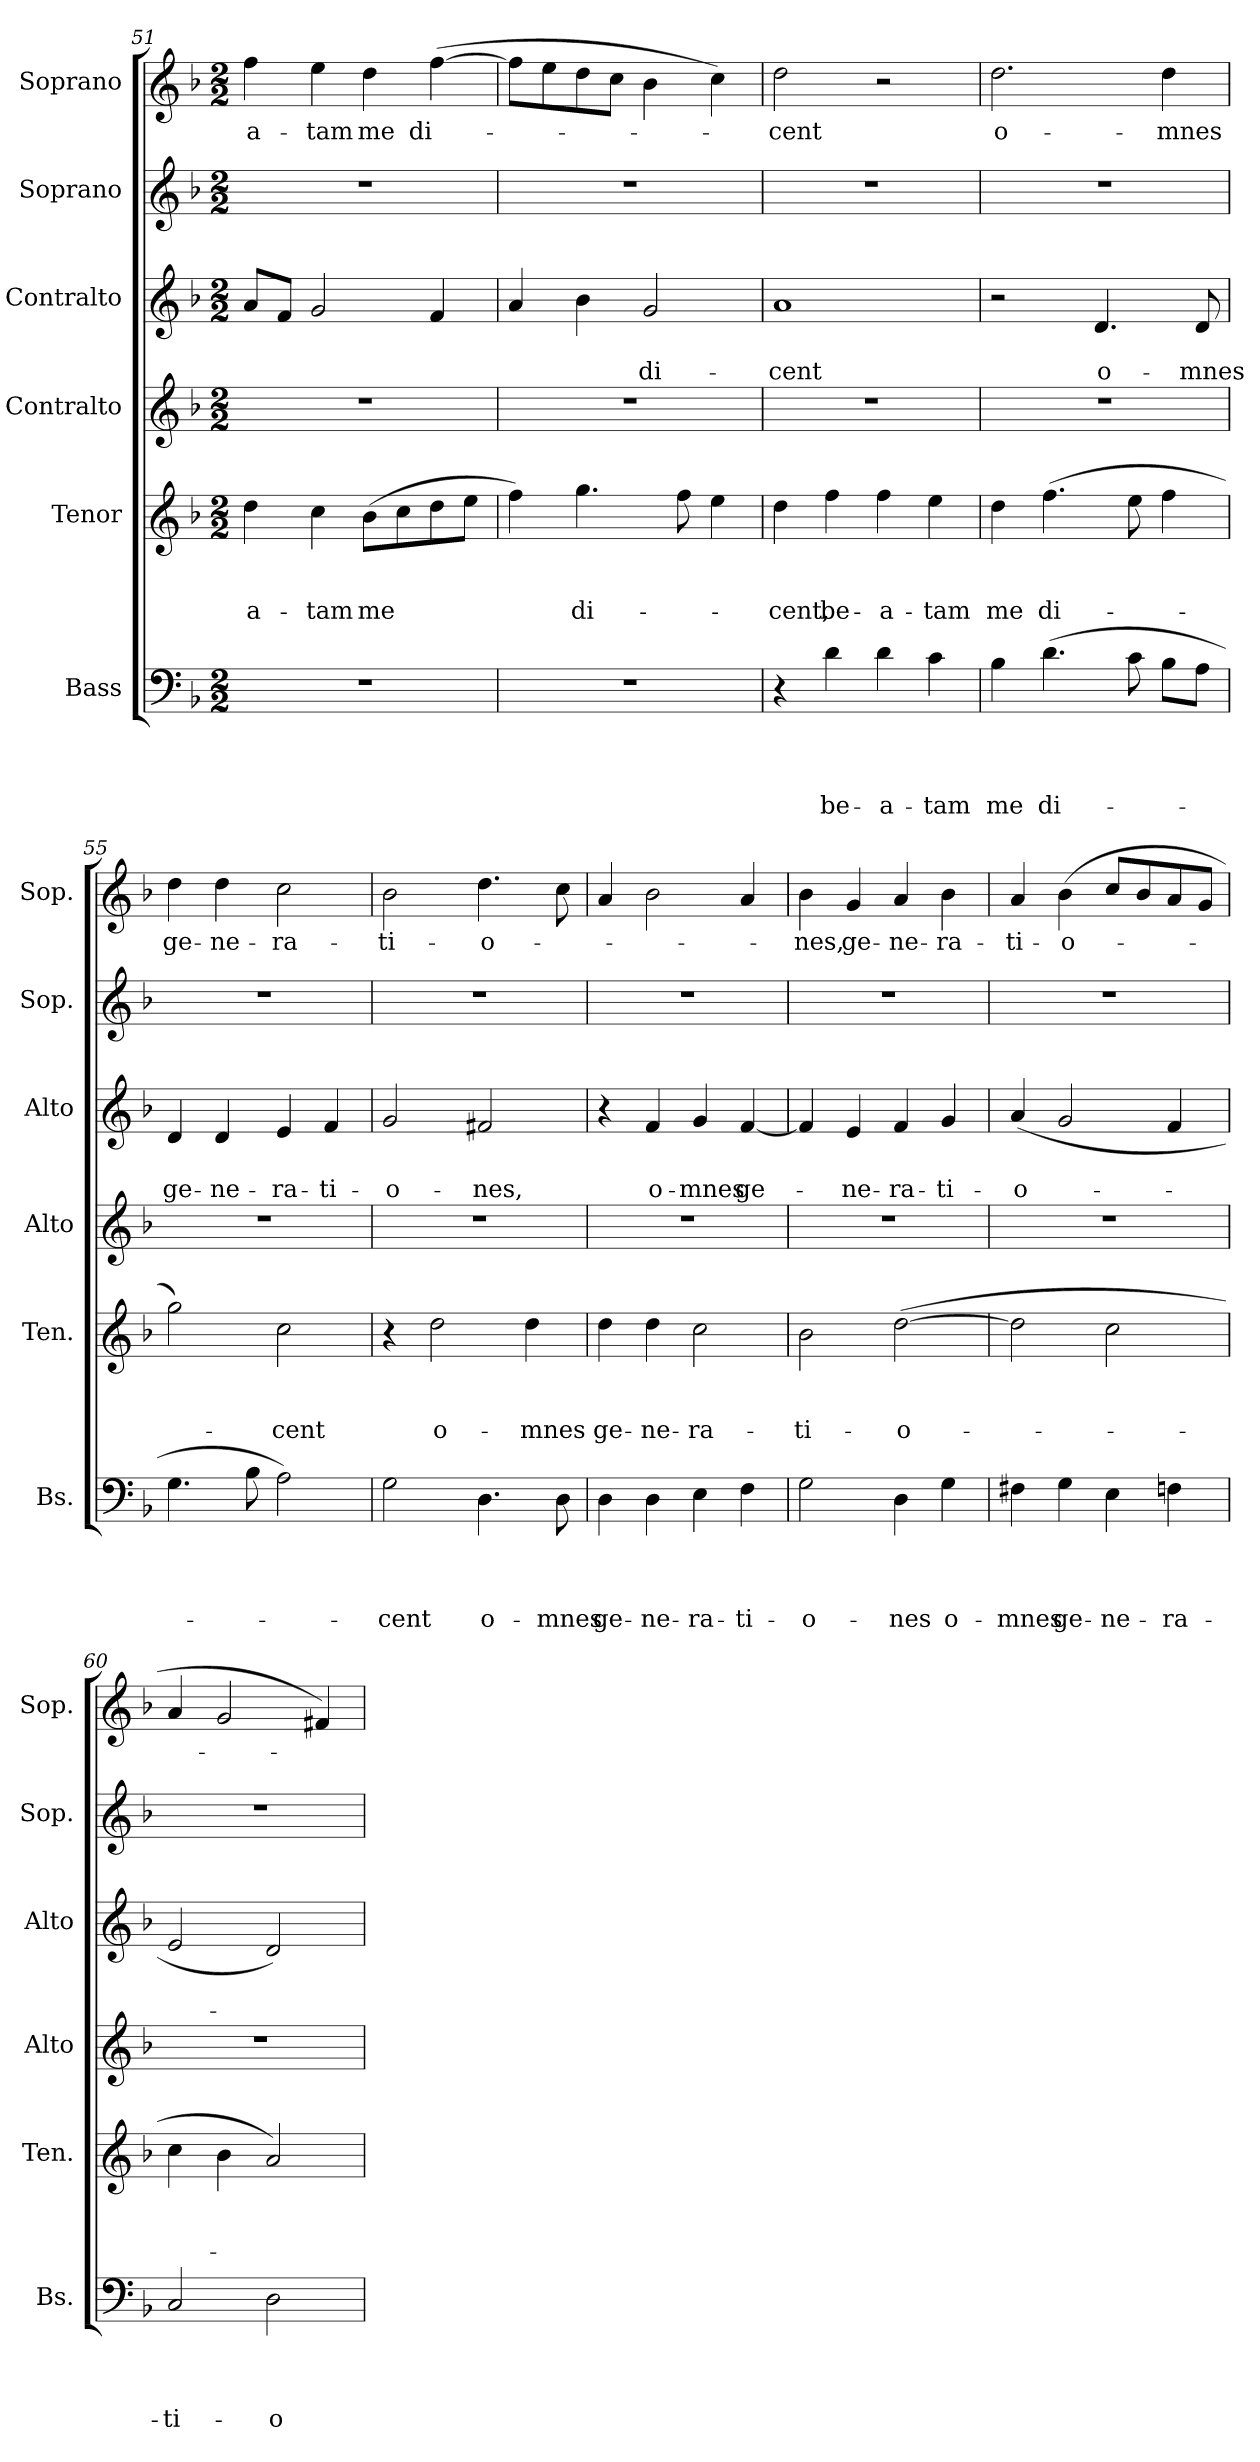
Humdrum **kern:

**kern	**text	**text	**text	**text	**kern	**text	**text	**text	**kern	**kern	**text	**text	**kern	**kern	**text
*part6	*part6	*part6	*part6	*part6	*part5	*part5	*part5	*part5	*part4	*part3	*part3	*part3	*part2	*part1	*part1
*staff6	*staff6	*staff6	*staff6	*staff6	*staff5	*staff5	*staff5	*staff5	*staff4	*staff3	*staff3	*staff3	*staff2	*staff1	*staff1
*I"Bass	*	*	*	*	*I"Tenor	*	*	*	*I"Contralto	*I"Contralto	*	*	*I"Soprano	*I"Soprano	*
*I'Bs.	*	*	*	*	*I'Ten.	*	*	*	*I'Alto	*I'Alto	*	*	*I'Sop.	*I'Sop.	*
*clefF4	*	*	*	*	*clefG2	*	*	*	*clefG2	*clefG2	*	*	*clefG2	*clefG2	*
*	*	*	*	*	*ITrd7c12	*	*	*	*	*	*	*	*	*	*
*k[b-]	*	*	*	*	*k[b-]	*	*	*	*k[b-]	*k[b-]	*	*	*k[b-]	*k[b-]	*
*F:	*	*	*	*	*F:	*	*	*	*F:	*F:	*	*	*F:	*F:	*
*M2/2	*	*	*	*	*M2/2	*	*	*	*M2/2	*M2/2	*	*	*M2/2	*M2/2	*
=51	=51	=51	=51	=51	=51	=51	=51	=51	=51	=51	=51	=51	=51	=51	=51
!	!	!	!	!	!	!	!	!LO:LY:b	!	!	!	!	!	!	!LO:LY:b
1r	.	.	.	.	4d\	.	.	-a-	1r	8a/L	.	.	1r	4ff\	-a-
.	.	.	.	.	.	.	.	.	.	8f/J	.	.	.	.	.
!	!	!	!	!	!	!	!	!LO:LY:b	!	!	!	!	!	!	!LO:LY:b
.	.	.	.	.	4c\	.	.	-tam	.	2g/	.	.	.	4ee\	-tam
!	!	!	!	!	!	!	!	!LO:LY:b	!	!	!	!	!	!	!LO:LY:b
.	.	.	.	.	(>8B-\L	.	.	me	.	.	.	.	.	4dd\	me
.	.	.	.	.	8c\	.	.	.	.	.	.	.	.	.	.
!	!	!	!	!	!	!	!	!	!	!	!	!	!	!	!LO:LY:b
.	.	.	.	.	8d\	.	.	.	.	4f/	.	.	.	(>[>4ff\	di-
.	.	.	.	.	8e\J	.	.	.	.	.	.	.	.	.	.
=52	=52	=52	=52	=52	=52	=52	=52	=52	=52	=52	=52	=52	=52	=52	=52
1r	.	.	.	.	4f\)	.	.	.	1r	4a/	.	.	1r	8ff\L]	.
.	.	.	.	.	.	.	.	.	.	.	.	.	.	8ee\	.
!	!	!	!	!	!	!	!	!LO:LY:b	!	!	!	!	!	!	!
.	.	.	.	.	4.g\	.	.	di-	.	4b-\	.	.	.	8dd\	.
.	.	.	.	.	.	.	.	.	.	.	.	.	.	8cc\J	.
!	!	!	!	!	!	!	!	!	!	!	!	!LO:LY:b	!	!	!
.	.	.	.	.	.	.	.	.	.	2g/	.	di-	.	4b-\	.
.	.	.	.	.	8f\	.	.	.	.	.	.	.	.	.	.
.	.	.	.	.	4e\	.	.	.	.	.	.	.	.	4cc\)	.
=53	=53	=53	=53	=53	=53	=53	=53	=53	=53	=53	=53	=53	=53	=53	=53
!	!	!	!	!	!	!	!	!LO:LY:b	!	!	!	!LO:LY:b	!	!	!LO:LY:b
4r	.	.	.	.	4d\	.	.	-cent,	1r	1a	.	-cent	1r	2dd\	-cent
!	!	!	!	!LO:LY:b	!	!	!	!LO:LY:b	!	!	!	!	!	!	!
4d\	.	.	.	be-	4f\	.	.	be-	.	.	.	.	.	.	.
!	!	!	!	!LO:LY:b	!	!	!	!LO:LY:b	!	!	!	!	!	!	!
4d\	.	.	.	-a-	4f\	.	.	-a-	.	.	.	.	.	2r	.
!	!	!	!	!LO:LY:b	!	!	!	!LO:LY:b	!	!	!	!	!	!	!
4c\	.	.	.	-tam	4e\	.	.	-tam	.	.	.	.	.	.	.
=54	=54	=54	=54	=54	=54	=54	=54	=54	=54	=54	=54	=54	=54	=54	=54
!	!	!	!	!LO:LY:b	!	!	!	!LO:LY:b	!	!	!	!	!	!	!LO:LY:b
4B-\	.	.	.	me	4d\	.	.	me	1r	2r	.	.	1r	2.dd\	o-
!	!	!	!	!LO:LY:b	!	!	!	!LO:LY:b	!	!	!	!	!	!	!
(>4.d\	.	.	.	di-	(>4.f\	.	.	di-	.	.	.	.	.	.	.
!	!	!	!	!	!	!	!	!	!	!	!	!LO:LY:b	!	!	!
.	.	.	.	.	.	.	.	.	.	4.d/	.	o-	.	.	.
8c\	.	.	.	.	8e\	.	.	.	.	.	.	.	.	.	.
!	!	!	!	!	!	!	!	!	!	!	!	!	!	!	!LO:LY:b
8B-\L	.	.	.	.	4f\	.	.	.	.	.	.	.	.	4dd\	-mnes
!	!	!	!	!	!	!	!	!	!	!	!	!LO:LY:b	!	!	!
8A\J	.	.	.	.	.	.	.	.	.	8d/	.	-mnes	.	.	.
!!LO:LB:g=z
=55	=55	=55	=55	=55	=55	=55	=55	=55	=55	=55	=55	=55	=55	=55	=55
!	!	!	!	!	!	!	!	!	!	!	!	!LO:LY:b	!	!	!LO:LY:b
4.G\	.	.	.	.	2g\)	.	.	.	1r	4d/	.	ge-	1r	4dd\	ge-
!	!	!	!	!	!	!	!	!	!	!	!	!LO:LY:b	!	!	!LO:LY:b
.	.	.	.	.	.	.	.	.	.	4d/	.	-ne-	.	4dd\	-ne-
8B-\	.	.	.	.	.	.	.	.	.	.	.	.	.	.	.
!	!	!	!	!	!	!	!	!LO:LY:b	!	!	!	!LO:LY:b	!	!	!LO:LY:b
2A\)	.	.	.	.	2c\	.	.	-cent	.	4e/	.	-ra-	.	2cc\	-ra-
!	!	!	!	!	!	!	!	!	!	!	!	!LO:LY:b	!	!	!
.	.	.	.	.	.	.	.	.	.	4f/	.	-ti-	.	.	.
=56	=56	=56	=56	=56	=56	=56	=56	=56	=56	=56	=56	=56	=56	=56	=56
!	!	!	!	!LO:LY:b	!	!	!	!	!	!	!	!LO:LY:b	!	!	!LO:LY:b
2G\	.	.	.	-cent	4r	.	.	.	1r	2g/	.	-o-	1r	2b-\	-ti-
!	!	!	!	!	!	!	!	!LO:LY:b	!	!	!	!	!	!	!
.	.	.	.	.	2d\	.	.	o-	.	.	.	.	.	.	.
!	!	!	!	!LO:LY:b	!	!	!	!	!	!	!	!LO:LY:b	!	!	!LO:LY:b
4.D\	.	.	.	o-	.	.	.	.	.	2f#X/	.	-nes,	.	4.dd\	-o-
!	!	!	!	!	!	!	!	!LO:LY:b	!	!	!	!	!	!	!
.	.	.	.	.	4d\	.	.	-mnes	.	.	.	.	.	.	.
!	!	!	!	!LO:LY:b	!	!	!	!	!	!	!	!	!	!	!
8D\	.	.	.	-mnes	.	.	.	.	.	.	.	.	.	8cc\	.
=57	=57	=57	=57	=57	=57	=57	=57	=57	=57	=57	=57	=57	=57	=57	=57
!	!	!	!	!LO:LY:b	!	!	!	!LO:LY:b	!	!	!	!	!	!	!
4D\	.	.	.	ge-	4d\	.	.	ge-	1r	4r	.	.	1r	4a/	.
!	!	!	!	!LO:LY:b	!	!	!	!LO:LY:b	!	!	!	!LO:LY:b	!	!	!
4D\	.	.	.	-ne-	4d\	.	.	-ne-	.	4f/	.	o-	.	2b-\	.
!	!	!	!	!LO:LY:b	!	!	!	!LO:LY:b	!	!	!	!LO:LY:b	!	!	!
4E\	.	.	.	-ra-	2c\	.	.	-ra-	.	4g/	.	-mnes	.	.	.
!	!	!	!	!LO:LY:b	!	!	!	!	!	!	!	!LO:LY:b	!	!	!
4F\	.	.	.	-ti-	.	.	.	.	.	[<4f/	.	ge-	.	4a/	.
=58	=58	=58	=58	=58	=58	=58	=58	=58	=58	=58	=58	=58	=58	=58	=58
!	!	!	!	!LO:LY:b	!	!	!	!LO:LY:b	!	!	!	!	!	!	!LO:LY:b
2G\	.	.	.	-o-	2B-\	.	.	-ti-	1r	4f/]	.	.	1r	4b-\	-nes,
!	!	!	!	!	!	!	!	!	!	!	!	!LO:LY:b	!	!	!LO:LY:b
.	.	.	.	.	.	.	.	.	.	4e/	.	-ne-	.	4g/	ge-
!	!	!	!	!LO:LY:b	!	!	!	!LO:LY:b	!	!	!	!LO:LY:b	!	!	!LO:LY:b
4D\	.	.	.	-nes	(>[>2d\	.	.	-o-	.	4f/	.	-ra-	.	4a/	-ne-
!	!	!	!	!LO:LY:b	!	!	!	!	!	!	!	!LO:LY:b	!	!	!LO:LY:b
4G\	.	.	.	o-	.	.	.	.	.	4g/	.	-ti-	.	4b-\	-ra-
=59	=59	=59	=59	=59	=59	=59	=59	=59	=59	=59	=59	=59	=59	=59	=59
!	!	!	!	!LO:LY:b	!	!	!	!	!	!	!	!LO:LY:b	!	!	!LO:LY:b
4F#X\	.	.	.	-mnes	2d\]	.	.	.	1r	(<4a/	.	-o-	1r	4a/	-ti-
!	!	!	!	!LO:LY:b	!	!	!	!	!	!	!	!	!	!	!LO:LY:b
4G\	.	.	.	ge-	.	.	.	.	.	2g/	.	.	.	(<4b-\	-o-
!	!	!	!	!LO:LY:b	!	!	!	!	!	!	!	!	!	!	!
4E\	.	.	.	-ne-	2c\	.	.	.	.	.	.	.	.	8cc/L	.
.	.	.	.	.	.	.	.	.	.	.	.	.	.	8b-/	.
!	!	!	!	!LO:LY:b	!	!	!	!	!	!	!	!	!	!	!
4Fn\	.	.	.	-ra-	.	.	.	.	.	4f/	.	.	.	8a/	.
.	.	.	.	.	.	.	.	.	.	.	.	.	.	8g/J	.
=60	=60	=60	=60	=60	=60	=60	=60	=60	=60	=60	=60	=60	=60	=60	=60
!	!	!	!	!LO:LY:b	!	!	!	!	!	!	!	!	!	!	!
2C/	.	.	.	-ti-	4c\	.	.	.	1r	2e/	.	.	1r	4a/	.
.	.	.	.	.	4B-\	.	.	.	.	.	.	.	.	2g/	.
!	!	!	!	!LO:LY:b	!	!	!	!	!	!	!	!	!	!	!
2D\	.	.	.	-o-	2A/)	.	.	.	.	2d/)	.	.	.	.	.
.	.	.	.	.	.	.	.	.	.	.	.	.	.	4f#X/)	.
=	=	=	=	=	=	=	=	=	=	=	=	=	=	=	=
*-	*-	*-	*-	*-	*-	*-	*-	*-	*-	*-	*-	*-	*-	*-	*-
